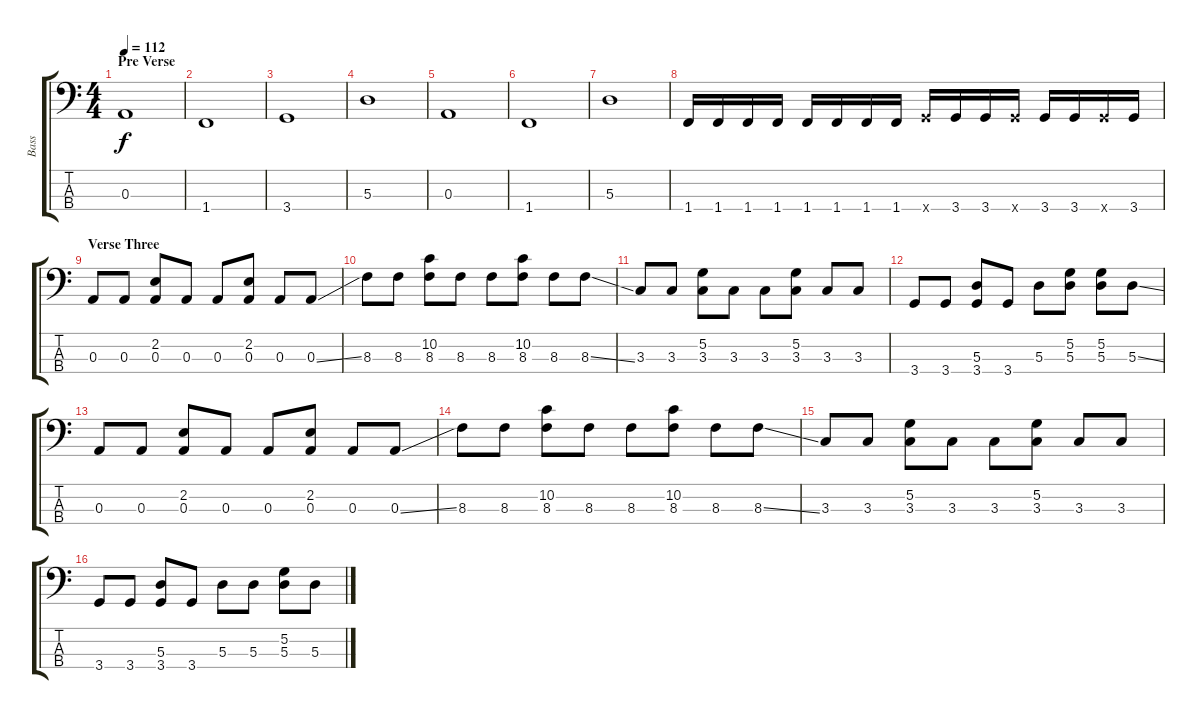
\track ("Bass" "Bass") {instrument electricbassfinger}
\staff {score tabs}
\tuning (G2 D2 A1 E1) {hide}
\ts (4 4)
\section ("" "Pre Verse ")
\tempo 112
\clef f4
\ks c
0.3.1{dy f} |
1.4.1 |
3.4.1 |
5.3.1 |
0.3.1 |
1.4.1 |
5.3.1 |
1.4.16 1.4.16 1.4.16 1.4.16 1.4.16 1.4.16 1.4.16 1.4.16 3.4{x}.16 3.4.16 3.4.16 3.4{x}.16 3.4.16 3.4.16 3.4{x}.16 3.4.16 |
\section ("" "Verse Three")
0.3.8 0.3.8 (2.2 0.3).8 0.3.8 0.3.8 (2.2 0.3).8 0.3.8 0.3{ss}.8 |
8.3.8 8.3.8 (10.2 8.3).8 8.3.8 8.3.8 (10.2 8.3).8 8.3.8 8.3{ss}.8 |
3.3.8 3.3.8 (5.2 3.3).8 3.3.8 3.3.8 (5.2 3.3).8 3.3.8 3.3.8 |
3.4.8 3.4.8 (5.3 3.4).8 3.4.8 5.3.8 (5.2 5.3).8 (5.2 5.3).8 5.3{ss}.8 |
0.3.8 0.3.8 (2.2 0.3).8 0.3.8 0.3.8 (2.2 0.3).8 0.3.8 0.3{ss}.8 |
8.3.8 8.3.8 (10.2 8.3).8 8.3.8 8.3.8 (10.2 8.3).8 8.3.8 8.3{ss}.8 |
3.3.8 3.3.8 (5.2 3.3).8 3.3.8 3.3.8 (5.2 3.3).8 3.3.8 3.3.8 |
3.4.8 3.4.8 (5.3 3.4).8 3.4.8 5.3.8 5.3.8 (5.2 5.3).8 5.3{ss}.8
